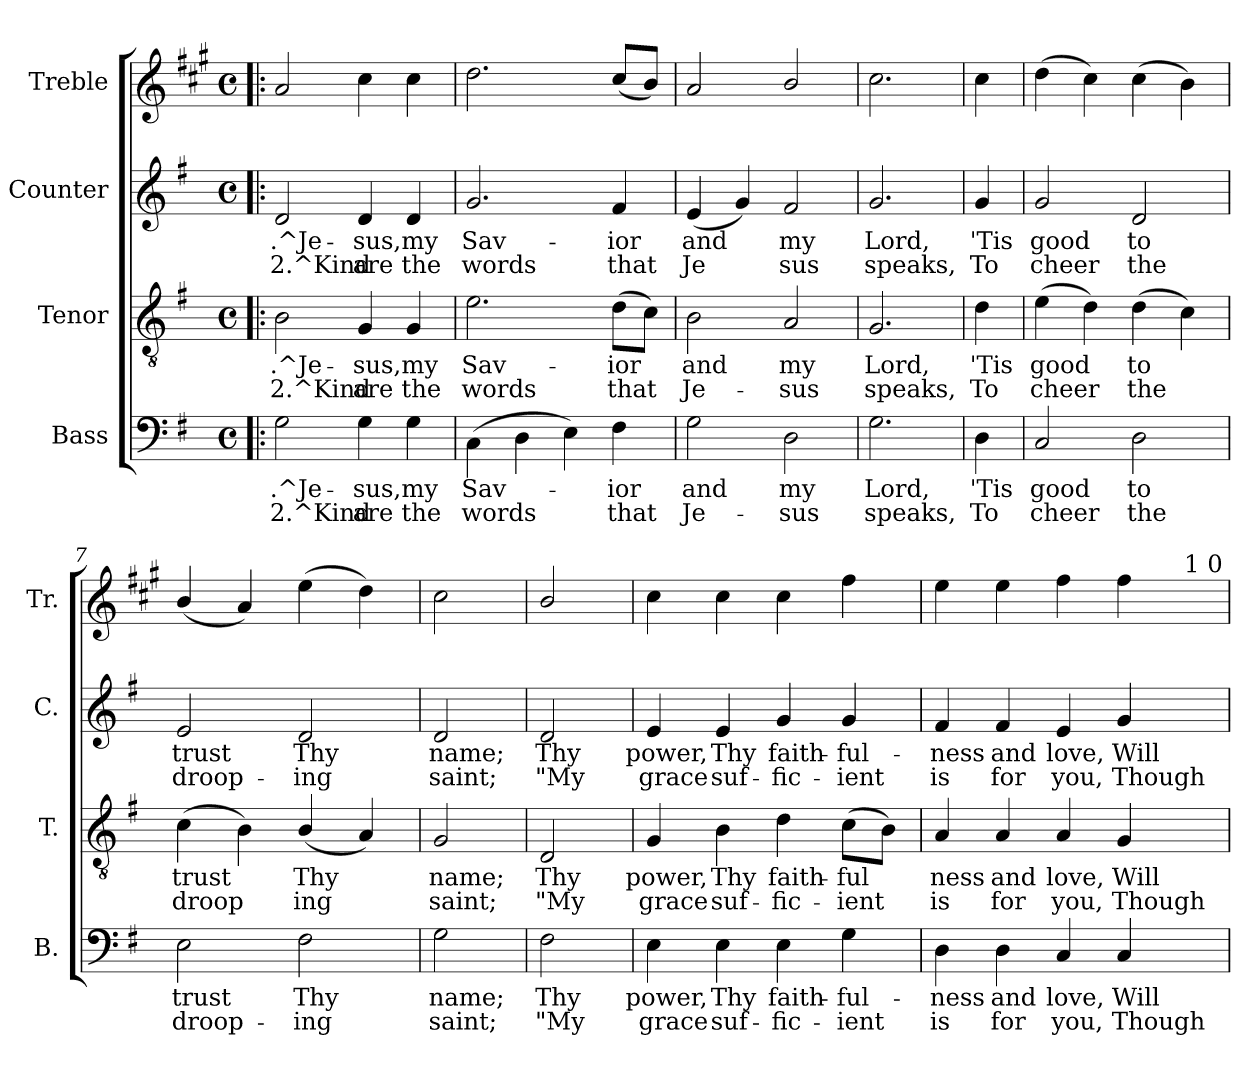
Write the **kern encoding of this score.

**kern	**text	**text	**kern	**text	**text	**kern	**text	**text	**kern
*part4	*part4	*part4	*part3	*part3	*part3	*part2	*part2	*part2	*part1
*staff4	*staff4	*staff4	*staff3	*staff3	*staff3	*staff2	*staff2	*staff2	*staff1
*I"Bass	*	*	*I"Tenor	*	*	*I"Counter	*	*	*I"Treble
*I'B.	*	*	*I'T.	*	*	*I'C.	*	*	*I'Tr.
!!LO:PB:g=z
*stria5	*	*	*stria5	*	*	*stria5	*	*	*stria5
*clefF4	*	*	*clefGv2	*	*	*clefG2	*	*	*clefG2
*	*	*	*	*	*	*	*	*	*ITrd1c2
*k[f#]	*	*	*k[f#]	*	*	*k[f#]	*	*	*k[f#]
*G:	*	*	*G:	*	*	*G:	*	*	*G:
*M4/4	*	*	*M4/4	*	*	*M4/4	*	*	*M4/4
*met(c)	*	*	*met(c)	*	*	*met(c)	*	*	*met(c)
=1!|:	=1!|:	=1!|:	=1!|:	=1!|:	=1!|:	=1!|:	=1!|:	=1!|:	=1!|:
!	!LO:LY:a:rj	!LO:LY:a:rj	!	!LO:LY:a:rj	!LO:LY:b:rj	!	!LO:LY:b:rj	!LO:LY:b:rj	!
2G\	.^Je-	-2.^Kind	2B\	.^Je-	-2.^Kind	2d</	.^Je-	-2.^Kind	2g/
!	!LO:LY:a:rj	!LO:LY:a:rj	!	!LO:LY:a:rj	!LO:LY:b:rj	!	!LO:LY:b:rj	!LO:LY:b:rj	!
4G\	sus,	are	4G/	sus,	are	4d/	sus,	are	4b\
!	!LO:LY:a:rj	!LO:LY:a:rj	!	!LO:LY:a:rj	!LO:LY:b:rj	!	!LO:LY:b:rj	!LO:LY:b:rj	!
4G\	my	the	4G/	my	the	4d/	my	the	4b\
=2	=2	=2	=2	=2	=2	=2	=2	=2	=2
!	!LO:LY:a:rj	!LO:LY:a:rj	!	!LO:LY:a:rj	!LO:LY:b:rj	!	!LO:LY:b:rj	!LO:LY:b:rj	!
(>4C\	Sav-	-words	2.e\	Sav-	-words	2.g/	Sav-	-words	2.cc\
!	!LO:LY:a:rj	!LO:LY:a:rj	!	!	!	!	!	!	!
4D\	.	.	.	.	.	.	.	.	.
!	!LO:LY:a:rj	!LO:LY:a:rj	!	!	!	!	!	!	!
4E\)	.	.	.	.	.	.	.	.	.
!	!LO:LY:a:rj	!LO:LY:a:rj	!	!LO:LY:a:rj	!LO:LY:b:rj	!	!LO:LY:b:rj	!LO:LY:b:rj	!
4F#\	ior	that	(>8d\L	ior	that	4f#/	ior	that	(<8b/L
!	!	!	!	!LO:LY:a:rj	!LO:LY:b:rj	!	!	!	!
.	.	.	8c\J)	.	.	.	.	.	8a/J)
=3	=3	=3	=3	=3	=3	=3	=3	=3	=3
!	!LO:LY:a:rj	!LO:LY:a:rj	!	!LO:LY:a:rj	!LO:LY:b:rj	!	!LO:LY:b:rj	!LO:LY:b:rj	!
2G\	and	Je-	2B\	and	Je-	(<4e/	and	Je-	2g/
!	!	!	!	!	!	!	!LO:LY:b:rj	!LO:LY:b:rj	!
.	.	.	.	.	.	4g/)	--	-	.
!	!LO:LY:a:rj	!LO:LY:a:rj	!	!LO:LY:a:rj	!LO:LY:b:rj	!	!LO:LY:b:rj	!LO:LY:b:rj	!
2D\	-my	sus	2A/	-my	sus	2f#/	my	sus	2a/
=4	=4	=4	=4	=4	=4	=4	=4	=4	=4
!	!LO:LY:a:rj	!LO:LY:a:rj	!	!LO:LY:a:rj	!LO:LY:b:rj	!	!LO:LY:b:rj	!LO:LY:b:rj	!
2.G\	Lord,	speaks,	2.G/	Lord,	speaks,	2.g/	Lord,	speaks,	2.b\
=5	=5	=5	=5	=5	=5	=5	=5	=5	=5
!	!LO:LY:a:rj	!LO:LY:a:rj	!	!LO:LY:a:rj	!LO:LY:b:rj	!	!LO:LY:b:rj	!LO:LY:b:rj	!
4D\	'Tis	To	4d\	'Tis	To	4g/	'Tis	To	4b\
=6	=6	=6	=6	=6	=6	=6	=6	=6	=6
!	!LO:LY:a:rj	!LO:LY:a:rj	!	!LO:LY:a:rj	!LO:LY:b:rj	!	!LO:LY:b:rj	!LO:LY:b:rj	!
2C/	good	cheer	(>4e\	good	cheer	2g/	good	cheer	(>4cc\
!	!	!	!	!LO:LY:a:rj	!LO:LY:b:rj	!	!	!	!
.	.	.	4d\)	.	.	.	.	.	4b\)
!	!LO:LY:a:rj	!LO:LY:a:rj	!	!LO:LY:a:rj	!LO:LY:b:rj	!	!LO:LY:b:rj	!LO:LY:b:rj	!
2D\	to	the	(>4d\	to	the	2d/	to	the	(>4b\
!	!	!	!	!LO:LY:a:rj	!LO:LY:b:rj	!	!	!	!
.	.	.	4c\)	.	.	.	.	.	4a\)
=7	=7	=7	=7	=7	=7	=7	=7	=7	=7
!	!LO:LY:a:rj	!LO:LY:a:rj	!	!LO:LY:a:rj	!LO:LY:b:rj	!	!LO:LY:b:rj	!LO:LY:b:rj	!
2E\	trust	droop-	(>4c\	trust	droop-	2e/	trust	droop-	(<4a/
!	!	!	!	!LO:LY:a:rj	!LO:LY:b:rj	!	!	!	!
.	.	.	4B\)	--	-	.	.	.	4g/)
!	!LO:LY:a:rj	!LO:LY:a:rj	!	!LO:LY:a:rj	!LO:LY:b:rj	!	!LO:LY:b:rj	!LO:LY:b:rj	!
2F#\	-Thy	ing	(<4B/	Thy	ing	2d/	-Thy	ing	(>4dd\
!	!	!	!	!LO:LY:a:rj	!LO:LY:b:rj	!	!	!	!
.	.	.	4A/)	.	.	.	.	.	4cc\)
=8	=8	=8	=8	=8	=8	=8	=8	=8	=8
!	!LO:LY:a:rj	!LO:LY:a:rj	!	!LO:LY:a:rj	!LO:LY:b:rj	!	!LO:LY:b:rj	!LO:LY:b:rj	!
2G\	name;	saint;	2G/	name;	saint;	2d/	name;	saint;	2b\
=9	=9	=9	=9	=9	=9	=9	=9	=9	=9
!	!LO:LY:a:rj	!LO:LY:a:rj	!	!LO:LY:a:rj	!LO:LY:b:rj	!	!LO:LY:b:rj	!LO:LY:b:rj	!
2F#\	Thy	"My	2D/	Thy	"My	2d/	Thy	"My	2a/
!!LO:LB:g=z
=10	=10	=10	=10	=10	=10	=10	=10	=10	=10
!	!LO:LY:a:rj	!LO:LY:a:rj	!	!LO:LY:a:rj	!LO:LY:b:rj	!	!LO:LY:b:rj	!LO:LY:b:rj	!
4E\	power,	grace	4G/	power,	grace	4e/	power,	grace	4b\
!	!LO:LY:a:rj	!LO:LY:a:rj	!	!LO:LY:a:rj	!LO:LY:b:rj	!	!LO:LY:b:rj	!LO:LY:b:rj	!
4E\	Thy	suf-	4B\	Thy	suf-	4e/	Thy	suf-	4b\
!	!LO:LY:a:rj	!LO:LY:a:rj	!	!LO:LY:a:rj	!LO:LY:b:rj	!	!LO:LY:b:rj	!LO:LY:b:rj	!
4E\	-faith-	-fic-	4d\	-faith-	-fic-	4g/	-faith-	-fic-	4b\
!	!LO:LY:a:rj	!LO:LY:a:rj	!	!LO:LY:a:rj	!LO:LY:b:rj	!	!LO:LY:b:rj	!LO:LY:b:rj	!
4G\	-ful-	-ient	(>8c\L	-ful-	-ient	4g/	-ful-	-ient	4ee\
!	!	!	!	!LO:LY:a:rj	!LO:LY:b:rj	!	!	!	!
.	.	.	8B\J)	-	-	.	.	.	.
=11	=11	=11	=11	=11	=11	=11	=11	=11	=11
!	!LO:LY:a:rj	!LO:LY:a:rj	!	!LO:LY:a:rj	!LO:LY:b:rj	!	!LO:LY:b:rj	!LO:LY:b:rj	!
*	*	*	*	*	*	*	*	*	*^
4D\	ness	is	4A/	ness	is	4f#/	ness	is	4dd\	2ryy
!	!LO:LY:a:rj	!LO:LY:a:rj	!	!LO:LY:a:rj	!LO:LY:b:rj	!	!LO:LY:b:rj	!LO:LY:b:rj	!	!
4D\	and	for	4A/	and	for	4f#/	and	for	4dd\	.
!	!LO:LY:a:rj	!LO:LY:a:rj	!	!LO:LY:a:rj	!LO:LY:b:rj	!	!LO:LY:b:rj	!LO:LY:b:rj	!	!
4C/	love,	you,	4A/	love,	you,	4e/	love,	you,	4ee\	4...ryy
!	!LO:LY:a:rj	!LO:LY:a:rj	!	!LO:LY:a:rj	!LO:LY:b:rj	!	!LO:LY:b:rj	!LO:LY:b:rj	!	!
4C/	Will	Though	4G/	Will	Though	4g/	Will	Though	4ee\	.
!	!	!	!	!	!	!	!	!	!	!LO:TX:a:t=1 0
.	.	.	.	.	.	.	.	.	.	32ryy
*	*	*	*	*	*	*	*	*	*v	*v
=	=	=	=	=	=	=	=	=	=
*-	*-	*-	*-	*-	*-	*-	*-	*-	*-
